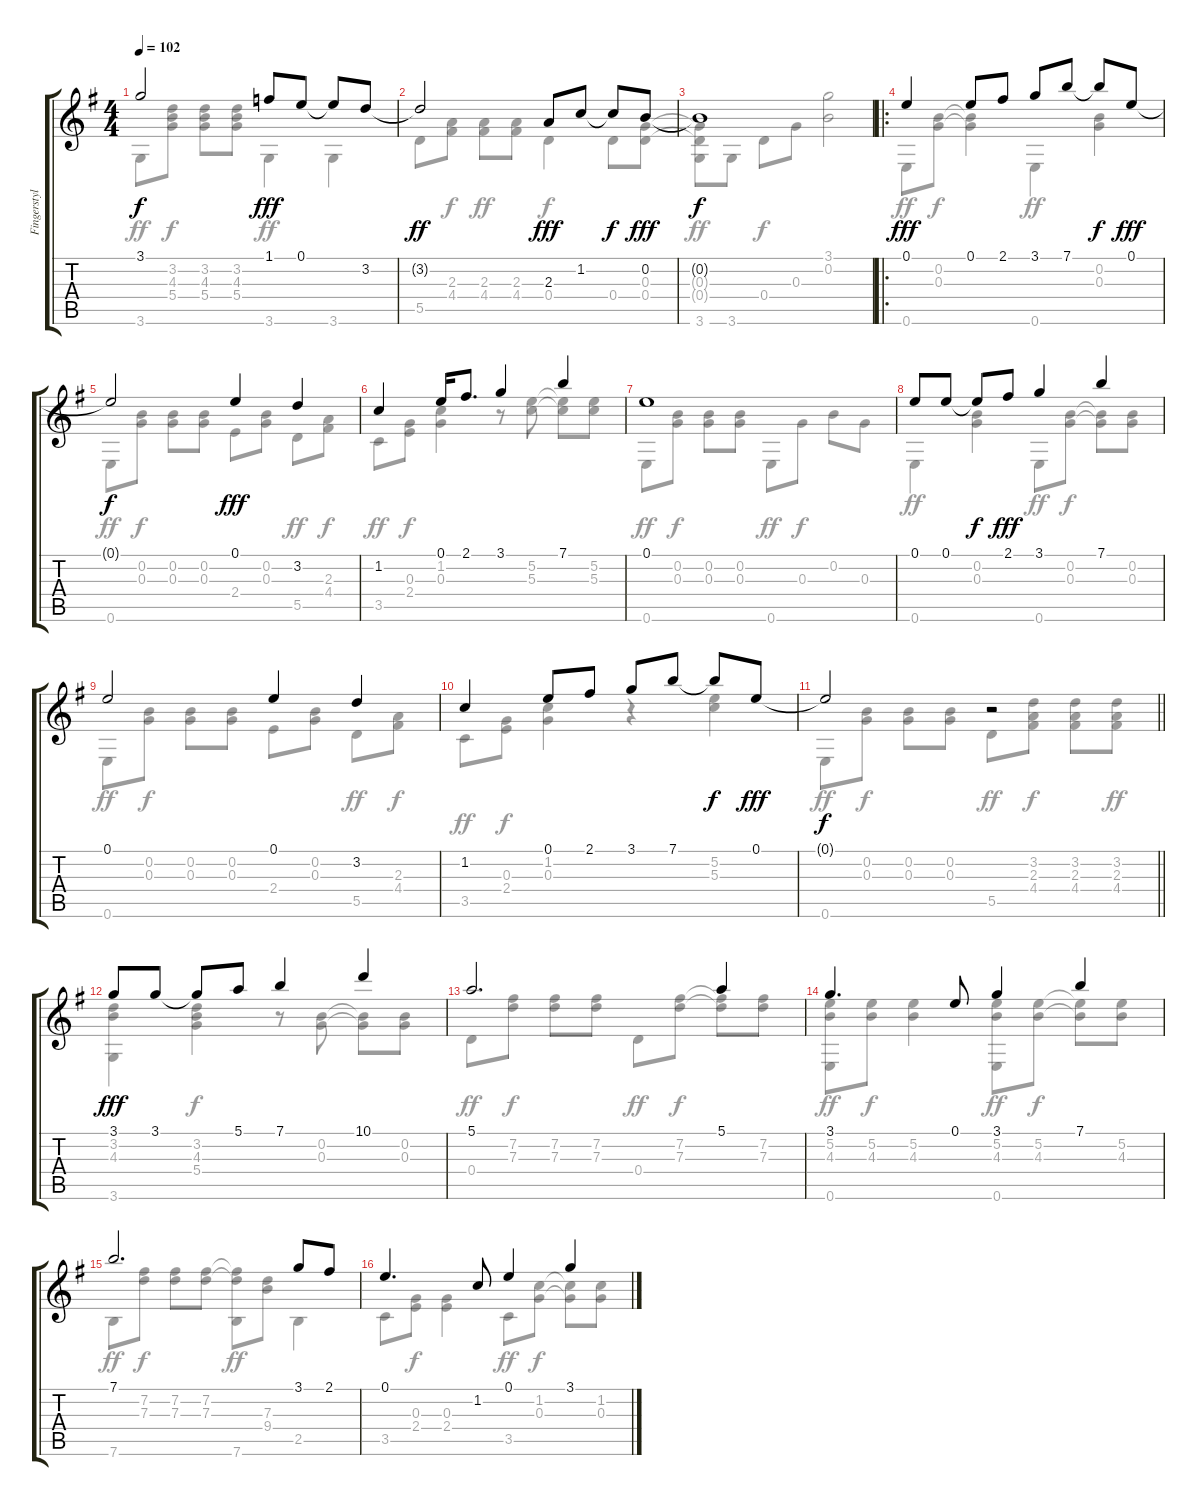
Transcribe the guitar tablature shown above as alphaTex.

\track ("Fingerstyle Guitar" "Fingerstyl") {instrument acousticguitarsteel}
\staff {score tabs}
\tuning (E4 B3 G3 D3 A2 E2) {hide}
\voice
\ts (4 4)
\tempo 102
\clef g2
\ks eminor
3.1{t}.2{dy f} 1.1.8{dy fff} 0.1.8 0.1{t}.8 3.2.8 |
3.2{t}.2{dy ff} 2.3.8{dy fff} 1.2.8 1.2{t}.8{dy f} 0.2.8{dy fff} |
0.2{t}.1{dy f} |
\ro
0.1.4{dy fff} 0.1.8 2.1.8 3.1.8 7.1.8 7.1{t}.8{dy f} 0.1.8{dy fff} |
0.1{t}.2{dy f} 0.1.4{dy fff} 3.2.4 |
1.2.4 0.1.16 2.1.8{d} 3.1.4 7.1.4 |
0.1.1 |
0.1.8 0.1.8 0.1{t}.8{dy f} 2.1.8{dy fff} 3.1.4 7.1.4 |
0.1.2 0.1.4 3.2.4 |
1.2.4 0.1.8 2.1.8 3.1.8 7.1.8 7.1{t}.8{dy f} 0.1.8{dy fff} |
\barLineRight lightlight
0.1{t}.2{dy f} r.2 |
3.1.8{dy fff} 3.1.8 3.1{t}.8 5.1.8 7.1.4 10.1.4 |
5.1.2{d} 5.1.4 |
3.1.4{d} 0.1.8 3.1.4 7.1.4 |
7.1.2{d} 3.1.8 2.1.8 |
0.1.4{d} 1.2.8 0.1.4 3.1.4
\voice
\clef g2
\ottava regular
\simile none
\ks eminor
3.6.8{dy ff} (3.2 4.3 5.4).8{dy f} (3.2 4.3 5.4).8 (3.2 4.3 5.4).8 3.6.4{dy ff} 3.6.4 |
5.5.8 (2.3 4.4).8{dy f} (2.3 4.4).8{dy ff} (2.3 4.4).8 0.4.4{dy f} 0.4.8 (0.3 0.4).8 |
(0.3{t} 0.4{t} 3.6).8{dy ff} 3.6.8 0.4.8{dy f} 0.3.8 (3.1 0.2).2 |
0.6.8{dy ff} (0.2 0.3).8{dy f} (0.2{t} 0.3{t}).4 0.6.4{dy ff} (0.2 0.3).4{dy f} |
0.6.8{dy ff} (0.2 0.3).8{dy f} (0.2 0.3).8 (0.2 0.3).8 2.4.8 (0.2 0.3).8 5.5.8{dy ff} (2.3 4.4).8{dy f} |
3.5.8{dy ff} (0.3 2.4).8{dy f} (1.2 0.3).4 r.8 (5.2 5.3).8 (5.2{t} 5.3{t}).8 (5.2 5.3).8 |
0.6.8{dy ff} (0.2 0.3).8{dy f} (0.2 0.3).8 (0.2 0.3).8 0.6.8{dy ff} 0.3.8{dy f} 0.2.8 0.3.8 |
0.6.4{dy ff} (0.2 0.3).4{dy f} 0.6.8{dy ff} (0.2 0.3).8{dy f} (0.2{t} 0.3{t}).8 (0.2 0.3).8 |
0.6.8{dy ff} (0.2 0.3).8{dy f} (0.2 0.3).8 (0.2 0.3).8 2.4.8 (0.2 0.3).8 5.5.8{dy ff} (2.3 4.4).8{dy f} |
3.5.8{dy ff} (0.3 2.4).8{dy f} (1.2 0.3).4 r.4 (5.2 5.3).4 |
\barLineRight lightlight
0.6.8{dy ff} (0.2 0.3).8{dy f} (0.2 0.3).8 (0.2 0.3).8 5.5.8{dy ff} (3.2 2.3 4.4).8{dy f} (3.2 2.3 4.4).8 (3.2 2.3 4.4).8{dy ff} |
(3.2 4.3 3.6).4 (3.2 4.3 5.4).4{dy f} r.8 (0.2 0.3).8 (0.2{t} 0.3{t}).8 (0.2 0.3).8 |
0.4.8{dy ff} (7.2 7.3).8{dy f} (7.2 7.3).8 (7.2 7.3).8 0.4.8{dy ff} (7.2 7.3).8{dy f} (7.2{t} 7.3{t}).8 (7.2 7.3).8 |
(5.2 4.3 0.6).8{dy ff} (5.2 4.3).8{dy f} (5.2 4.3).4 (5.2 4.3 0.6).8{dy ff} (5.2 4.3).8{dy f} (5.2{t} 4.3{t}).8 (5.2 4.3).8 |
7.6.8{dy ff} (7.2 7.3).8{dy f} (7.2 7.3).8 (7.2 7.3).8 (7.2{t} 7.3{t} 7.6).8{dy ff} (7.3 9.4).8 2.5.4 |
3.5.8 (0.3 2.4).8{dy f} (0.3 2.4).4 3.5.8{dy ff} (1.2 0.3).8{dy f} (1.2{t} 0.3{t}).8 (1.2 0.3).8
